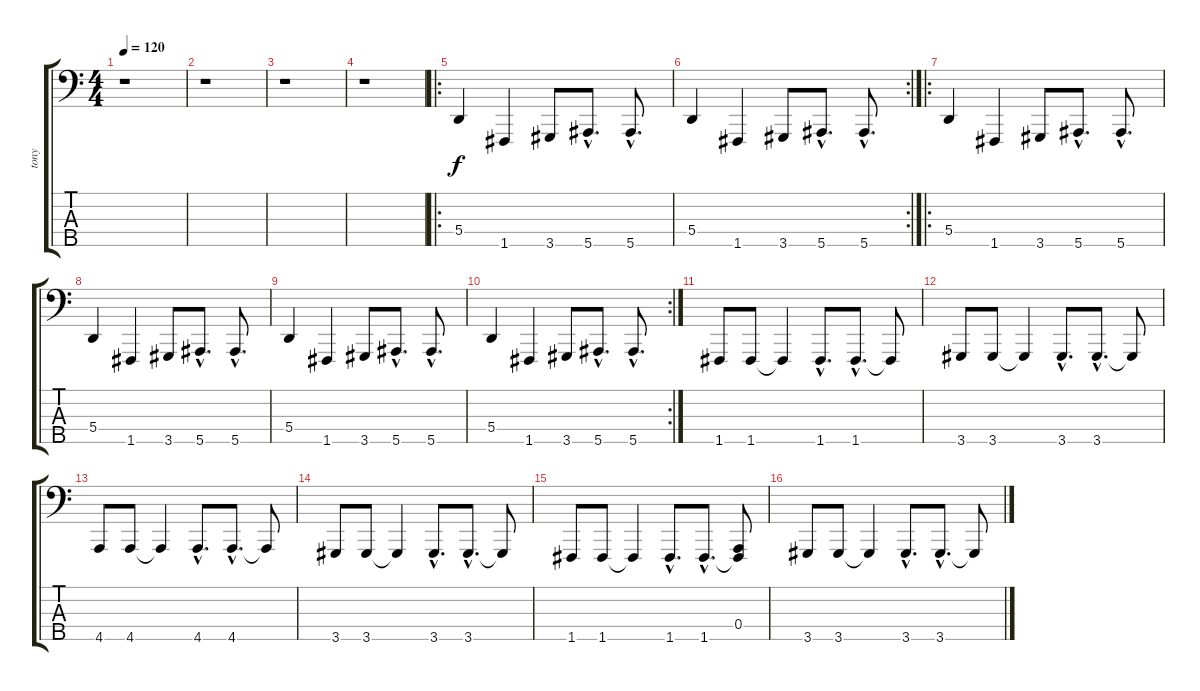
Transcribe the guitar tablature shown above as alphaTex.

\track ("tony" "tony") {instrument electricbassfinger}
\staff {score tabs}
\tuning (C2 G1 D1 A0 F0) {hide}
\ts (4 4)
\tempo 120
\clef f4
\ks c
r.1{dy f instrument electricbassfinger} |
r.1 |
r.1 |
r.1 |
\ro
5.4.4 1.5.4 3.5.8 5.5{hac}.8{d} 5.5{hac}.8{d} |
\rc 2
5.4.4 1.5.4 3.5.8 5.5{hac}.8{d} 5.5{hac}.8{d} |
\ro
5.4.4 1.5.4 3.5.8 5.5{hac}.8{d} 5.5{hac}.8{d} |
5.4.4 1.5.4 3.5.8 5.5{hac}.8{d} 5.5{hac}.8{d} |
5.4.4 1.5.4 3.5.8 5.5{hac}.8{d} 5.5{hac}.8{d} |
\rc 2
5.4.4 1.5.4 3.5.8 5.5{hac}.8{d} 5.5{hac}.8{d} |
1.5.8 1.5.8 1.5{t}.4 1.5{hac}.8{d} 1.5{hac}.8{d} 1.5{t}.8 |
3.5.8 3.5.8 3.5{t}.4 3.5{hac}.8{d} 3.5{hac}.8{d} 3.5{t}.8 |
4.5.8 4.5.8 4.5{t}.4 4.5{hac}.8{d} 4.5{hac}.8{d} 4.5{t}.8 |
3.5.8 3.5.8 3.5{t}.4 3.5{hac}.8{d} 3.5{hac}.8{d} 3.5{t}.8 |
1.5.8 1.5.8 1.5{t}.4 1.5{hac}.8{d} 1.5{hac}.8{d} (0.4 1.5{t}).8 |
3.5.8 3.5.8 3.5{t}.4 3.5{hac}.8{d} 3.5{hac}.8{d} 3.5{t}.8
